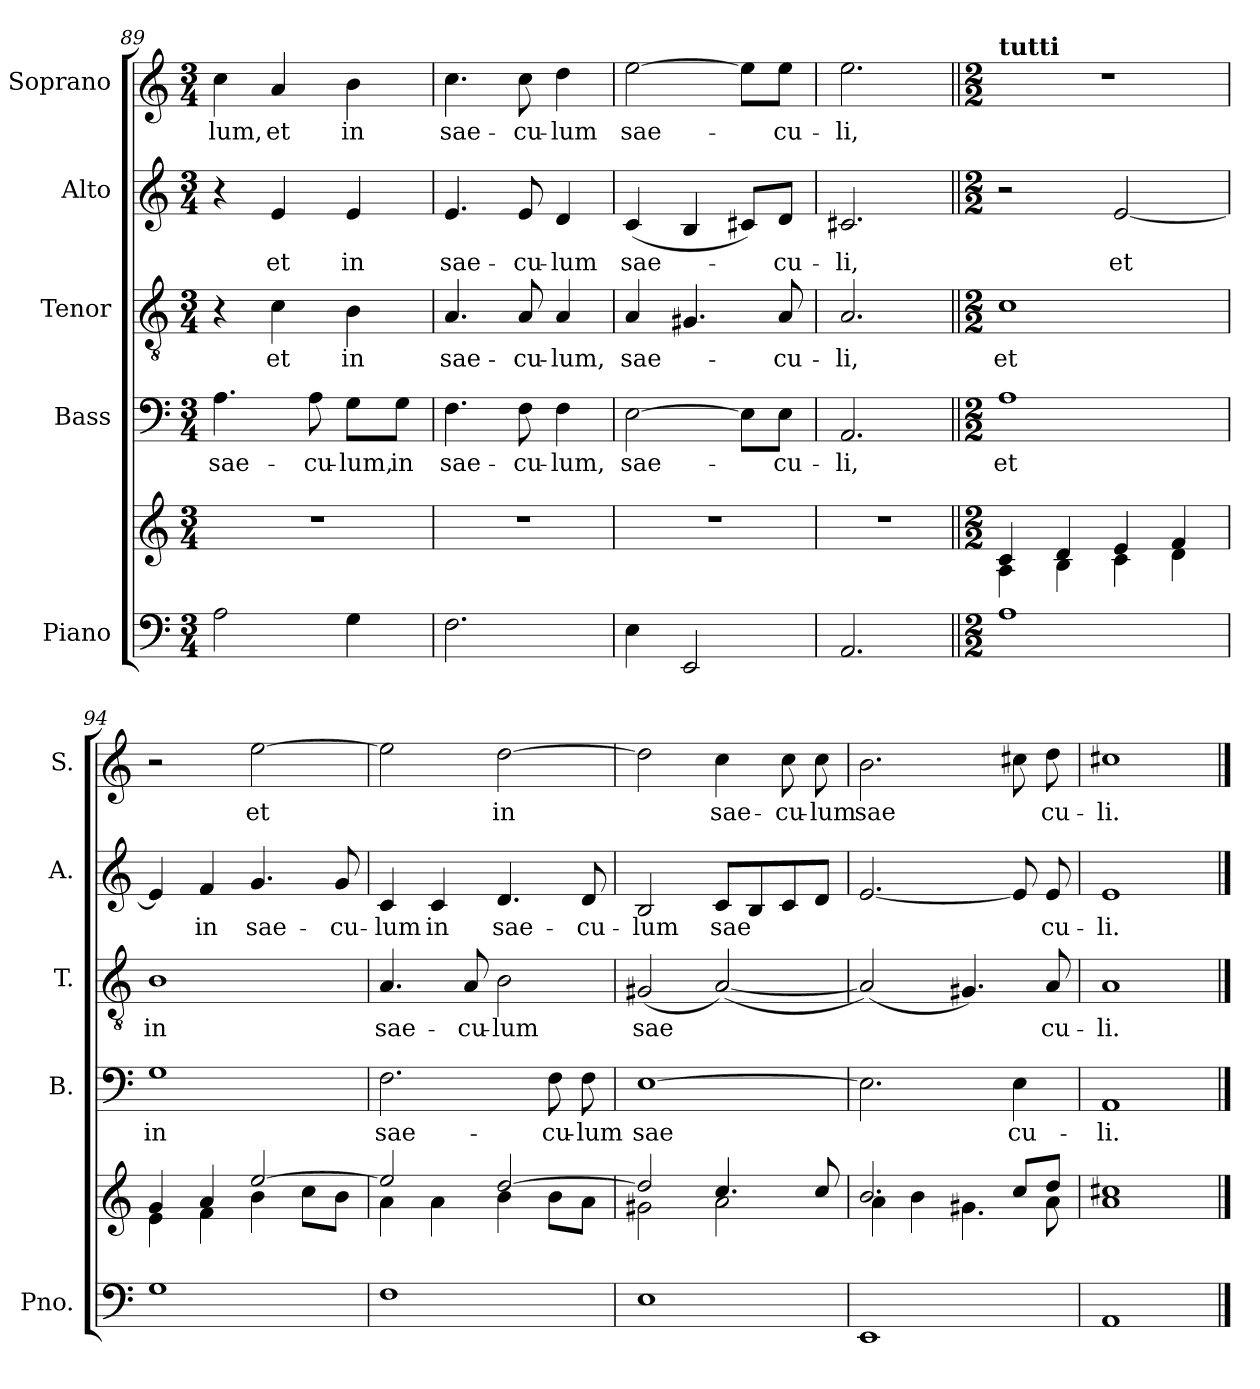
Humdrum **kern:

**kern	**kern	**kern	**text	**kern	**text	**kern	**text	**kern	**text
*part5	*part5	*part4	*part4	*part3	*part3	*part2	*part2	*part1	*part1
*staff6	*staff5	*staff4	*staff4	*staff3	*staff3	*staff2	*staff2	*staff1	*staff1
*I"Piano	*	*I"Bass	*	*I"Tenor	*	*I"Alto	*	*I"Soprano	*
*I'Pno.	*	*I'B.	*	*I'T.	*	*I'A.	*	*I'S.	*
*clefF4	*clefG2	*clefF4	*	*clefGv2	*	*clefG2	*	*clefG2	*
*k[]	*k[]	*k[]	*	*k[]	*	*k[]	*	*k[]	*
*M3/4	*M3/4	*M3/4	*	*M3/4	*	*M3/4	*	*M3/4	*
=89	=89	=89	=89	=89	=89	=89	=89	=89	=89
!	!	!	!LO:LY:b	!	!	!	!	!	!LO:LY:b
2A\	2.r	4.A\	sae-	4r	.	4r	.	4cc\	lum,
!	!	!	!	!	!LO:LY:b	!	!LO:LY:b	!	!LO:LY:b
.	.	.	.	4c\	et	4e/	et	4a/	et
!	!	!	!LO:LY:b	!	!	!	!	!	!
.	.	8A\	cu-	.	.	.	.	.	.
!	!	!	!LO:LY:b	!	!LO:LY:b	!	!LO:LY:b	!	!LO:LY:b
4G\	.	8G\L	lum,	4B\	in	4e/	in	4b\	in
!	!	!	!LO:LY:b	!	!	!	!	!	!
.	.	8G\J	in	.	.	.	.	.	.
=90	=90	=90	=90	=90	=90	=90	=90	=90	=90
!	!	!	!LO:LY:b	!	!LO:LY:b	!	!LO:LY:b	!	!LO:LY:b
2.F\	2.r	4.F\	sae-	4.A/	sae-	4.e/	sae-	4.cc\	sae-
!	!	!	!LO:LY:b	!	!LO:LY:b	!	!LO:LY:b	!	!LO:LY:b
.	.	8F\	cu-	8A/	cu-	8e/	cu-	8cc\	cu-
!	!	!	!LO:LY:b	!	!LO:LY:b	!	!LO:LY:b	!	!LO:LY:b
.	.	4F\	lum,	4A/	lum,	4d/	lum	4dd\	lum
!!LO:PB:g=z
=91	=91	=91	=91	=91	=91	=91	=91	=91	=91
!	!	!	!LO:LY:b	!	!LO:LY:b	!	!LO:LY:b	!	!LO:LY:b
4E\	2.r	[2E\	sae-	4A/	sae-	(<4c/	sae-	[2ee\	sae-
2EE/	.	.	.	4.G#X/	.	4B/	.	.	.
.	.	8E\L]	.	.	.	8c#X/L)	.	8ee\L]	.
!	!	!	!LO:LY:b	!	!LO:LY:b	!	!LO:LY:b	!	!LO:LY:b
.	.	8E\J	cu-	8A/	cu-	8d/J	cu-	8ee\J	cu-
=92	=92	=92	=92	=92	=92	=92	=92	=92	=92
!	!	!	!LO:LY:b	!	!LO:LY:b	!	!LO:LY:b	!	!LO:LY:b
2.AA/	2.r	2.AA/	li,	2.A/	li,	2.c#X/	li,	2.ee\	li,
=93||	=93||	=93||	=93||	=93||	=93||	=93||	=93||	=93||	=93||
*M2/2	*M2/2	*M2/2	*	*M2/2	*	*M2/2	*	*M2/2	*
*	*	*	*	*	*	*	*	*MM80	*
*	*^	*	*	*	*	*	*	*	*
!	!	!	!	!	!	!	!	!	!LO:TX:a:B:t=tutti	!
!	!	!	!	!LO:LY:b	!	!LO:LY:b	!	!	!	!
1A	4c/	4A\	1A	et	1c	et	2r	.	1r	.
.	4d/	4B\	.	.	.	.	.	.	.	.
!	!	!	!	!	!	!	!	!LO:LY:b	!	!
.	4e/	4c\	.	.	.	.	[2e/	et	.	.
.	4f/	4d\	.	.	.	.	.	.	.	.
=94	=94	=94	=94	=94	=94	=94	=94	=94	=94	=94
!	!	!	!	!LO:LY:b	!	!LO:LY:b	!	!	!	!
1G	4g/	4e\	1G	in	1B	in	4e/]	.	2r	.
!	!	!	!	!	!	!	!	!LO:LY:b	!	!
.	4a/	4f\	.	.	.	.	4f/	in	.	.
!	!	!	!	!	!	!	!	!LO:LY:b	!	!LO:LY:b
.	[2ee/	4b\	.	.	.	.	4.g/	sae-	[2ee\	et
.	.	8cc\L	.	.	.	.	.	.	.	.
!	!	!	!	!	!	!	!	!LO:LY:b	!	!
.	.	8b\J	.	.	.	.	8g/	-cu-	.	.
=95	=95	=95	=95	=95	=95	=95	=95	=95	=95	=95
!	!	!	!	!LO:LY:b	!	!LO:LY:b	!	!LO:LY:b	!	!
1F	2ee/]	4a\	2.F\	sae-	4.A/	sae-	4c/	-lum	2ee\]	.
!	!	!	!	!	!	!	!	!LO:LY:b	!	!
.	.	4a\	.	.	.	.	4c/	in	.	.
!	!	!	!	!	!	!LO:LY:b	!	!	!	!
.	.	.	.	.	8A/	-cu-	.	.	.	.
!	!	!	!	!	!	!LO:LY:b	!	!LO:LY:b	!	!LO:LY:b
.	[2dd/	4b\	.	.	2B\	-lum	4.d/	sae-	[2dd\	in
!	!	!	!	!LO:LY:b	!	!	!	!	!	!
.	.	8b\L	8F\	-cu-	.	.	.	.	.	.
!	!	!	!	!LO:LY:b	!	!	!	!LO:LY:b	!	!
.	.	8a\J	8F\	-lum	.	.	8d/	-cu-	.	.
=96	=96	=96	=96	=96	=96	=96	=96	=96	=96	=96
!	!	!	!	!LO:LY:b	!	!LO:LY:b	!	!LO:LY:b	!	!
1E	2dd/]	2g#X\	[1E	sae	(<2G#X/	sae	2B/	-lum	2dd\]	.
!	!	!	!	!	!	!	!	!LO:LY:b	!	!LO:LY:b
.	4.cc/	2a\	.	.	(>[2A/)	.	8c/L	sae	4cc\	sae-
.	.	.	.	.	.	.	8B/	.	.	.
!	!	!	!	!	!	!	!	!	!	!LO:LY:b
.	.	.	.	.	.	.	8c/	.	8cc\	-cu-
!	!	!	!	!	!	!	!	!	!	!LO:LY:b
.	8cc/	.	.	.	.	.	8d/J	.	8cc\	-lum
!!LO:LB:g=z
=97	=97	=97	=97	=97	=97	=97	=97	=97	=97	=97
!	!	!	!	!	!	!	!	!	!	!LO:LY:b
1EE	2.b/	4a\	2.E\]	.	(<2A/])	.	[2.e/	.	2.b\	sae
.	.	4b\	.	.	.	.	.	.	.	.
.	.	4.g#X\	.	.	4.G#X/)	.	.	.	.	.
!	!	!	!	!LO:LY:b	!	!	!	!	!	!
.	8cc/L	.	4E\	cu-	.	.	8e/]	.	8cc#X\	.
!	!	!	!	!	!	!LO:LY:b	!	!LO:LY:b	!	!LO:LY:b
.	8dd/J	8a\	.	.	8A/	cu-	8e/	cu-	8dd\	cu-
=98	=98	=98	=98	=98	=98	=98	=98	=98	=98	=98
!	!	!	!	!LO:LY:b	!	!LO:LY:b	!	!LO:LY:b	!	!LO:LY:b
1AA	1cc#X	1a	1AA	-li.	1A	-li.	1e	-li.	1cc#X	-li.
*	*v	*v	*	*	*	*	*	*	*	*
==	==	==	==	==	==	==	==	==	==
*-	*-	*-	*-	*-	*-	*-	*-	*-	*-
